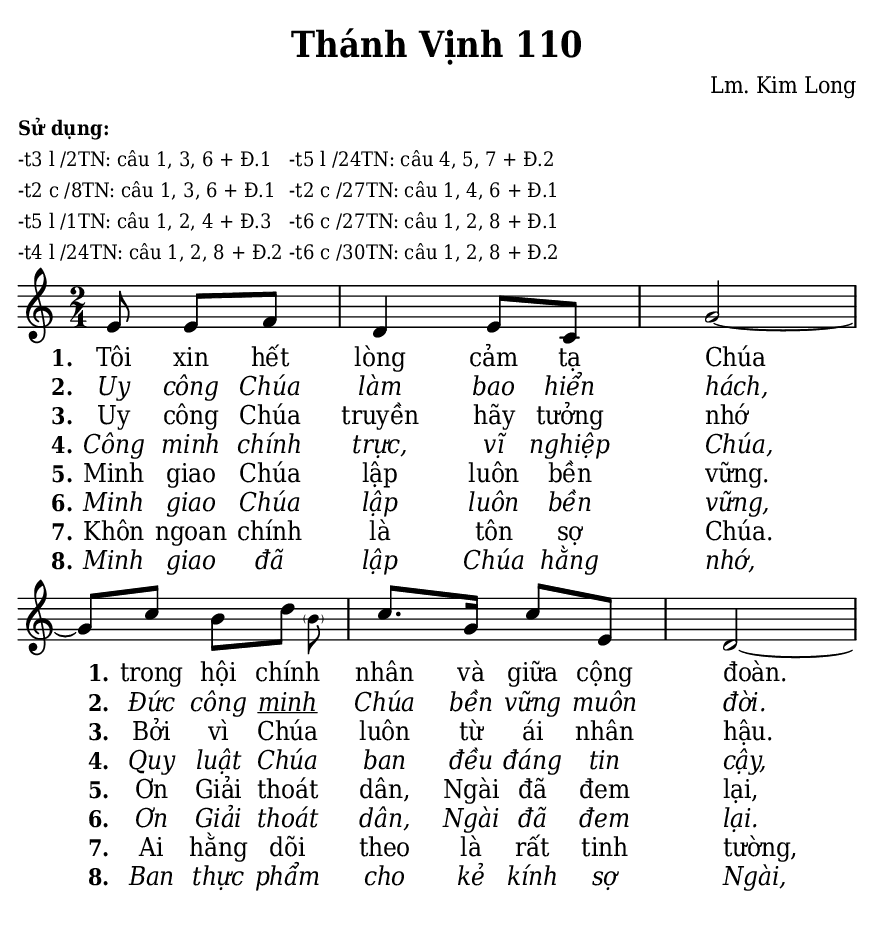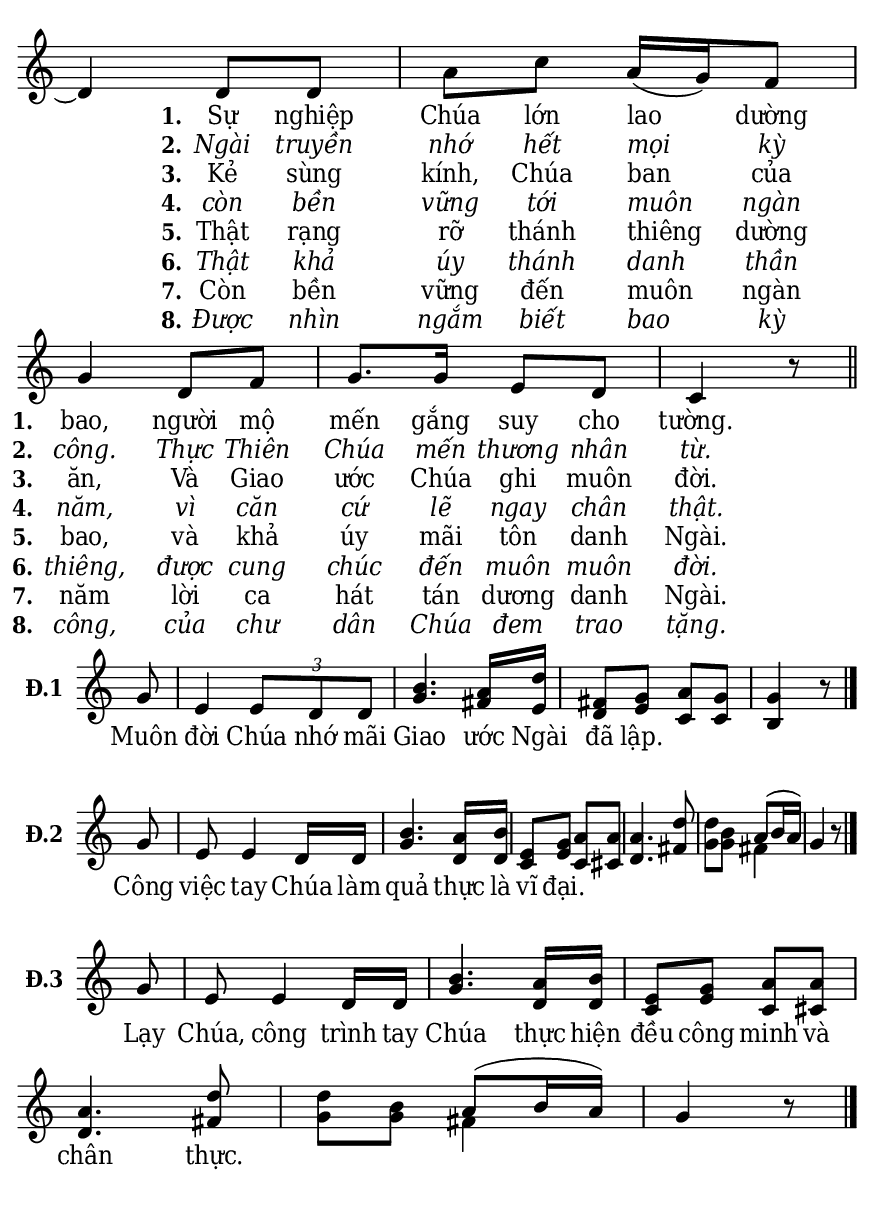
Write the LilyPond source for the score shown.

% Cài đặt chung
\version "2.22.1"
\include "english.ly"

\header {
  title = "Thánh Vịnh 110"
  composer = "Lm. Kim Long"
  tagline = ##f
}

% mã nguồn cho những chức năng chưa hỗ trợ trong phiên bản lilypond hiện tại
% cung cấp bởi cộng đồng lilypond khi gửi email đến lilypond-user@gnu.org
% in số phiên khúc trên mỗi dòng
#(define (add-grob-definition grob-name grob-entry)
     (set! all-grob-descriptions
           (cons ((@@ (lily) completize-grob-entry)
                  (cons grob-name grob-entry))
                 all-grob-descriptions)))

#(add-grob-definition
    'StanzaNumberSpanner
    `((direction . ,LEFT)
      (font-series . bold)
      (padding . 1.0)
      (side-axis . ,X)
      (stencil . ,ly:text-interface::print)
      (X-offset . ,ly:side-position-interface::x-aligned-side)
      (Y-extent . ,grob::always-Y-extent-from-stencil)
      (meta . ((class . Spanner)
               (interfaces . (font-interface
                              side-position-interface
                              stanza-number-interface
                              text-interface))))))

\layout {
    \context {
      \Global
      \grobdescriptions #all-grob-descriptions
    }
    \context {
      \Score
      \remove Stanza_number_align_engraver
      \consists
        #(lambda (context)
           (let ((texts '())
                 (syllables '()))
             (make-engraver
              (acknowledgers
               ((stanza-number-interface engraver grob source-engraver)
                  (set! texts (cons grob texts)))
               ((lyric-syllable-interface engraver grob source-engraver)
                  (set! syllables (cons grob syllables))))
              ((stop-translation-timestep engraver)
                 (for-each
                  (lambda (text)
                    (for-each
                     (lambda (syllable)
                       (ly:pointer-group-interface::add-grob
                        text
                        'side-support-elements
                        syllable))
                     syllables))
                  texts)
                 (set! syllables '())))))
    }
    \context {
      \Lyrics
      \remove Stanza_number_engraver
      \consists
        #(lambda (context)
           (let ((text #f)
                 (last-stanza #f))
             (make-engraver
              ((process-music engraver)
                 (let ((stanza (ly:context-property context 'stanza #f)))
                   (if (and stanza (not (equal? stanza last-stanza)))
                       (let ((column (ly:context-property context
'currentCommandColumn)))
                         (set! last-stanza stanza)
                         (if text
                             (ly:spanner-set-bound! text RIGHT column))
                         (set! text (ly:engraver-make-grob engraver
'StanzaNumberSpanner '()))
                         (ly:grob-set-property! text 'text stanza)
                         (ly:spanner-set-bound! text LEFT column)))))
              ((finalize engraver)
                 (if text
                     (let ((column (ly:context-property context
'currentCommandColumn)))
                       (ly:spanner-set-bound! text RIGHT column)))))))
      \override StanzaNumberSpanner.horizon-padding = 10000
    }
}

stanzaReminderOff =
  \temporary \override StanzaNumberSpanner.after-line-breaking =
     #(lambda (grob)
        ;; Can be replaced with (not (first-broken-spanner? grob)) in 2.23.
        (if (let ((siblings (ly:spanner-broken-into (ly:grob-original grob))))
              (and (pair? siblings)
                   (not (eq? grob (car siblings)))))
            (ly:grob-suicide! grob)))

stanzaReminderOn = \undo \stanzaReminderOff
% kết thúc mã nguồn

% Nhạc
nhacPhanMot = \relative c' {
  \key c \major
  \time 2/4
  \partial 4. e8 e f |
  d4 e8 c |
  g'2 ~ |
  g8 c b
  <<
    {
      \voiceOne
      \once \stemDown d
    }
    \new Voice = "splitpart" {
      \voiceTwo
      \once \override NoteColumn.force-hshift = #2
      \tweak font-size #-2
      \parenthesize
      b
    }
  >>
  \oneVoice
  c8. g16 c8 e, |
  d2 ~ |
  d4 d8 d |
  a'8 c a16 (g) f8 |
  g4 d8 f |
  g8. g16 e8 d |
  c4 r8 \bar "||"
}

nhacPhanHai = \relative c'' {
  \key c \major
  \time 2/4
  \partial 8 g |
  e4 \tuplet 3/2 { e8 d d } |
  <<
    {
      b'4. a16 d |
      fs,8 g a g |
      g4 r8
    }
    {
      g4. fs16 e |
      d8 e c c |
      b4 r8
    }
  >>
  \bar "|."
}

nhacPhanBa = \relative c'' {
  \key c \major
  \time 2/4
  \partial 8 g8 |
  e e4 d16 d |
  <<
    {
      b'4. a16 b |
      e,8 g a a |
      a4. d8 |
      d b
    }
    {
      g4. d16 d |
      c8 e c cs |
      d4. fs8 |
      g g
    }
  >>
  <<
    {
      \voiceOne
      a8 (b16 a)
    }
    \new Voice = "splitpart" {
      \voiceTwo
      fs4
    }
  >>
  \oneVoice
  g4 r8 \bar "|."
}

nhacPhanBon = \relative c'' {
  \key c \major
  \time 2/4
  \partial 8 g8 |
  e e4 d16 d |
  <<
    {
      b'4. a16 b |
      e,8 g a a |
      a4. d8 |
      d b
    }
    {
      g4. d16 d |
      c8 e c cs |
      d4. fs8 |
      g g
    }
  >>
  <<
    {
      \voiceOne
      a8 (b16 a)
    }
    \new Voice = "splitpart" {
      \voiceTwo
      fs4
    }
  >>
  \oneVoice
  g4 r8 \bar "|."
}

% Lời
loiPhanMot = \lyricmode {
  <<
    {
      \set stanza = "1."
      Tôi xin hết lòng cảm tạ Chúa
      trong hội chính nhân và giữa cộng đoàn.
      Sự nghiệp Chúa lớn lao dường bao,
      người mộ mến gắng suy cho tường.
    }
    \new Lyrics {
	    \set associatedVoice = "beSop"
	    \set stanza = "2."
      \override Lyrics.LyricText.font-shape = #'italic
      Uy công Chúa làm bao hiển hách,
      Đức công \markup { \underline "minh" } Chúa bền vững muôn đời.
      Ngài truyền nhớ hết mọi kỳ công.
      Thực Thiên Chúa mến thương nhân từ.
    }
    \new Lyrics {
	    \set associatedVoice = "beSop"
	    \set stanza = "3."
      Uy công Chúa truyền hãy tưởng nhớ
      Bởi vì Chúa luôn từ ái nhân hậu.
      Kẻ sùng kính, Chúa ban của ăn,
      Và Giao ước Chúa ghi muôn đời.
    }
    \new Lyrics {
	    \set associatedVoice = "beSop"
	    \set stanza = "4."
      \override Lyrics.LyricText.font-shape = #'italic
      Công minh chính trực, vĩ nghiệp Chúa,
      Quy luật Chúa ban đều đáng tin cậy,
      còn bền vững tới muôn ngàn năm,
      vì căn cứ lẽ ngay chân thật.
    }
    \new Lyrics {
	    \set associatedVoice = "beSop"
	    \set stanza = "5."
      Minh giao Chúa lập luôn bền vững.
      Ơn Giải thoát dân, Ngài đã đem lại,
      Thật rạng rỡ thánh thiêng dường bao,
      và khả úy mãi tôn danh Ngài.
    }
    \new Lyrics {
	    \set associatedVoice = "beSop"
	    \set stanza = "6."
      \override Lyrics.LyricText.font-shape = #'italic
      Minh giao Chúa lập luôn bền vững,
      Ơn Giải thoát dân, Ngài đã đem lại.
      Thật khả úy thánh danh thần thiêng,
      được cung chúc đến muôn muôn đời.
    }
    \new Lyrics {
	    \set associatedVoice = "beSop"
	    \set stanza = "7."
      Khôn ngoan chính là tôn sợ Chúa.
      Ai hằng dõi theo là rất tinh tường,
      Còn bền vững đến muôn ngàn năm
      lời ca hát tán dương danh Ngài.
    }
    \new Lyrics {
	    \set associatedVoice = "beSop"
	    \set stanza = "8."
      \override Lyrics.LyricText.font-shape = #'italic
      Minh giao đã lập Chúa hằng nhớ,
      Ban thực phẩm cho kẻ kính sợ Ngài,
      Được nhìn ngắm biết bao kỳ công,
      của chư dân Chúa đem trao tặng.
    }
  >>
}

loiPhanHai = \lyricmode {
  Muôn đời Chúa nhớ mãi Giao ước Ngài đã lập.
}

loiPhanBa = \lyricmode {
  Công việc tay Chúa làm quả thực là vĩ đại.
}

loiPhanBon = \lyricmode {
  Lạy Chúa, công trình tay Chúa thực hiện đều công minh và chân thực.
}

% Dàn trang
\paper {
  #(set-paper-size "a5")
  top-margin = 3\mm
  bottom-margin = 3\mm
  left-margin = 3\mm
  right-margin = 3\mm
  indent = #0
  #(define fonts
	 (make-pango-font-tree "Deja Vu Serif Condensed"
	 		       "Deja Vu Serif Condensed"
			       "Deja Vu Serif Condensed"
			       (/ 20 20)))
  print-page-number = ##f
  ragged-bottom = ##t
}

\markup {
  \vspace #1
  %\fill-line {
    \column {
      \left-align {
        \line { \bold \small "Sử dụng:" }
        \line { \small "-t3 l /2TN: câu 1, 3, 6 + Đ.1" }
        \line { \small "-t2 c /8TN: câu 1, 3, 6 + Đ.1" }
        \line { \small "-t5 l /1TN: câu 1, 2, 4 + Đ.3" }
        \line { \small "-t4 l /24TN: câu 1, 2, 8 + Đ.2" }
      }
    }
    \column {
      \left-align {
        \line { \small " " }
        \line { \small "-t5 l /24TN: câu 4, 5, 7 + Đ.2" }
        \line { \small "-t2 c /27TN: câu 1, 4, 6 + Đ.1" }
        \line { \small "-t6 c /27TN: câu 1, 2, 8 + Đ.1" }
        \line { \small "-t6 c /30TN: câu 1, 2, 8 + Đ.2" }
      }
    }
  %}
}

\score {
  <<
    \new Staff <<
        \clef treble
        \new Voice = beSop {
          \nhacPhanMot
        }
      \new Lyrics \lyricsto beSop \loiPhanMot
    >>
  >>
  \layout {
    \override Lyrics.LyricSpace.minimum-distance = #1
    \override Score.BarNumber.break-visibility = ##(#f #f #f)
    \override Score.SpacingSpanner.uniform-stretching = ##t
    ragged-last = ##f
  }
}

\score {
  <<
    \new Staff \with {
      \remove "Time_signature_engraver"
      instrumentName = \markup { \bold "Đ.1" }} <<
        \clef treble
        \new Voice = beSop {
          \nhacPhanHai
        }
      \new Lyrics \lyricsto beSop \loiPhanHai
    >>
  >>
  \layout {
    indent = 10
    \override Lyrics.LyricSpace.minimum-distance = #0.6
    \override Score.BarNumber.break-visibility = ##(#f #f #f)
    \override Score.SpacingSpanner.uniform-stretching = ##t
    \override LyricHyphen.minimum-distance = #2.0
    ragged-last = ##f
  }
}

\score {
  <<
    \new Staff \with {
      \remove "Time_signature_engraver"
      instrumentName = \markup { \bold "Đ.2" }} <<
        \clef treble
        \new Voice = beSop {
          \nhacPhanBa
        }
      \new Lyrics \lyricsto beSop \loiPhanBa
    >>
  >>
  \layout {
    indent = 10
    \override Lyrics.LyricSpace.minimum-distance = #0.45
    \override Score.BarNumber.break-visibility = ##(#f #f #f)
    \override Score.SpacingSpanner.uniform-stretching = ##t
    \override LyricHyphen.minimum-distance = #2.0
    ragged-last = ##f
  }
}

\score {
  <<
    \new Staff \with {
      \remove "Time_signature_engraver"
      instrumentName = \markup { \bold "Đ.3" }} <<
        \clef treble
        \new Voice = beSop {
          \nhacPhanBon
        }
      \new Lyrics \lyricsto beSop \loiPhanBon
    >>
  >>
  \layout {
    indent = 10
    \override Lyrics.LyricSpace.minimum-distance = #0.45
    \override Score.BarNumber.break-visibility = ##(#f #f #f)
    \override Score.SpacingSpanner.uniform-stretching = ##t
    \override LyricHyphen.minimum-distance = #2.0
    ragged-last = ##f
  }
}
